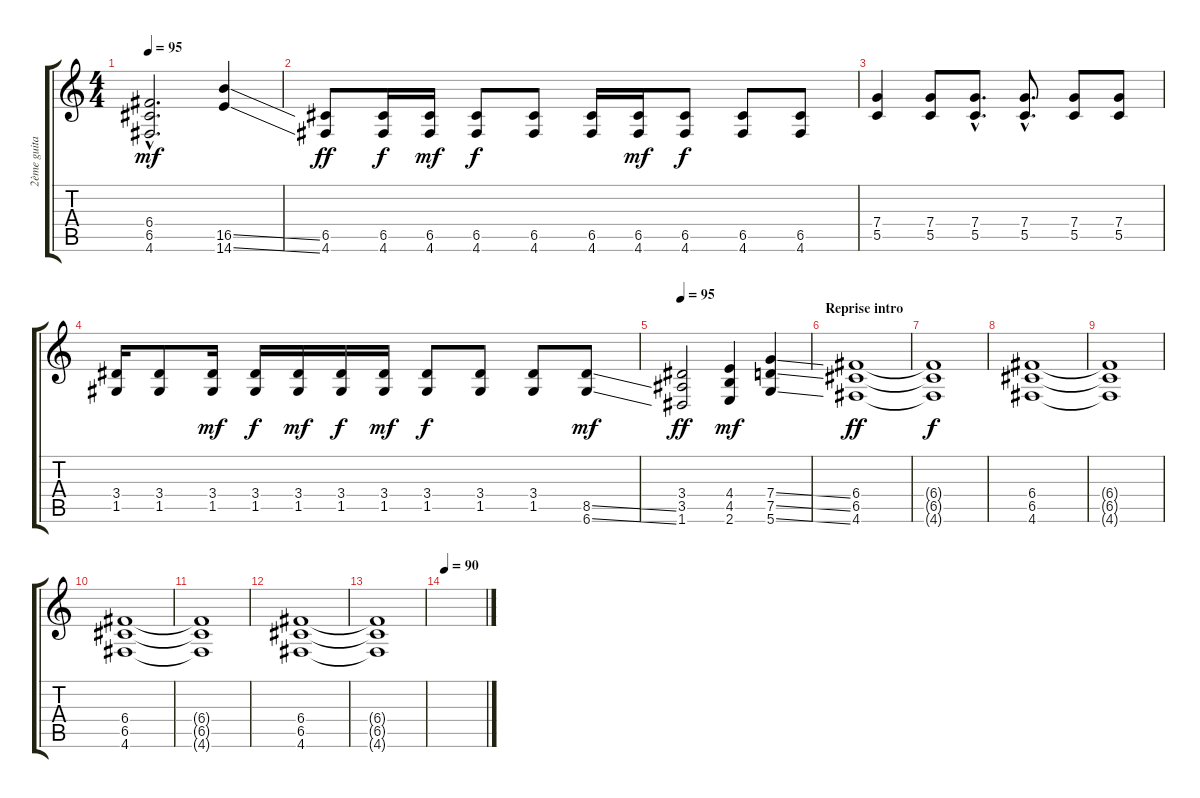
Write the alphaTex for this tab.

\track ("2ème guitare" "2ème guita") {instrument overdrivenguitar}
\staff {score tabs}
\tuning (D4 A3 F3 C3 G2 D2) {hide}
\ts (4 4)
\tempo 95
\clef g2
\ks c
(6.4{hac} 6.5{hac} 4.6{hac}).2{d dy mf} (16.5{ss} 14.6{ss}).4 |
(6.5 4.6).8{dy ff} (6.5 4.6).16{dy f} (6.5 4.6).16{dy mf} (6.5 4.6).8{dy f} (6.5 4.6).8 (6.5 4.6).16 (6.5 4.6).16{dy mf} (6.5 4.6).8{dy f} (6.5 4.6).8 (6.5 4.6).8 |
(7.4 5.5).4 (7.4 5.5).8 (7.4{hac} 5.5{hac}).8{d} (7.4{hac} 5.5{hac}).8{d} (7.4 5.5).8 (7.4 5.5).8 |
(3.4 1.5).16 (3.4 1.5).8 (3.4 1.5).16{dy mf} (3.4 1.5).16{dy f} (3.4 1.5).16{dy mf} (3.4 1.5).16{dy f} (3.4 1.5).16{dy mf} (3.4 1.5).8{dy f} (3.4 1.5).8 (3.4 1.5).8 (8.5{ss} 6.6{ss}).8{dy mf} |
\tempo 95
(3.4 3.5 1.6).2{dy ff} (4.4 4.5 2.6).4{dy mf} (7.4{ss} 7.5{ss} 5.6{ss}).4 |
\section ("" "Reprise intro")
(6.4 6.5 4.6).1{dy ff balance 8} |
(6.4{t} 6.5{t} 4.6{t}).1{dy f} |
(6.4 6.5 4.6).1 |
(6.4{t} 6.5{t} 4.6{t}).1 |
(6.4 6.5 4.6).1 |
(6.4{t} 6.5{t} 4.6{t}).1 |
(6.4 6.5 4.6).1 |
(6.4{t} 6.5{t} 4.6{t}).1 |
\tempo 90
